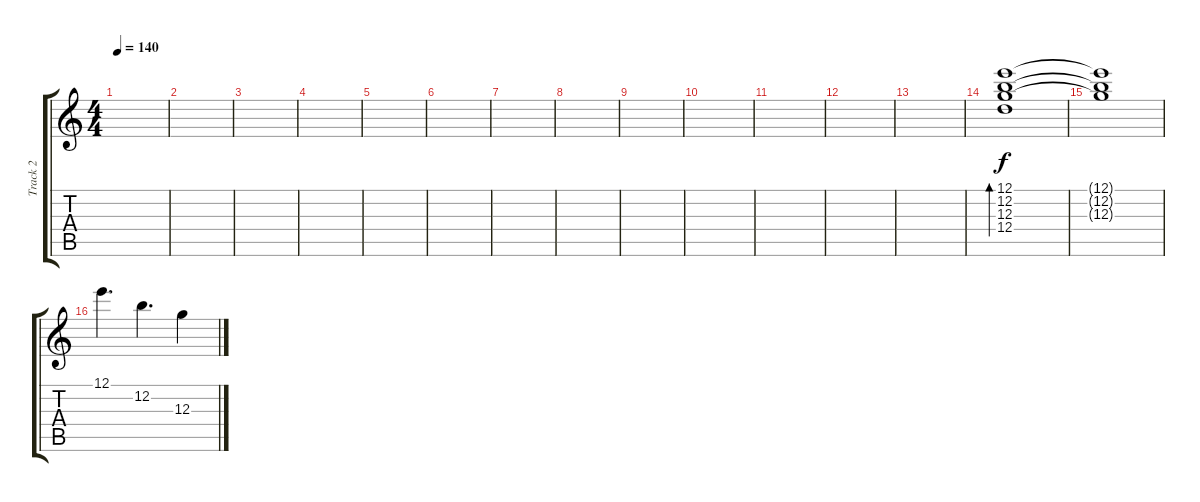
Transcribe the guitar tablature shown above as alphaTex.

\track ("Track 2" "Track 2") {instrument distortionguitar}
\staff {score tabs}
\tuning (E4 B3 G3 D3 A2 E2) {hide}
\ts (4 4)
\tempo 140
\clef g2
\ks c
|
|
|
|
|
|
|
|
|
|
|
|
|
(12.1 12.2 12.3 12.4).1{bd 240} |
(12.1{t} 12.2{t} 12.3{t}).1 |
12.1.4{d} 12.2.4{d} 12.3.4
